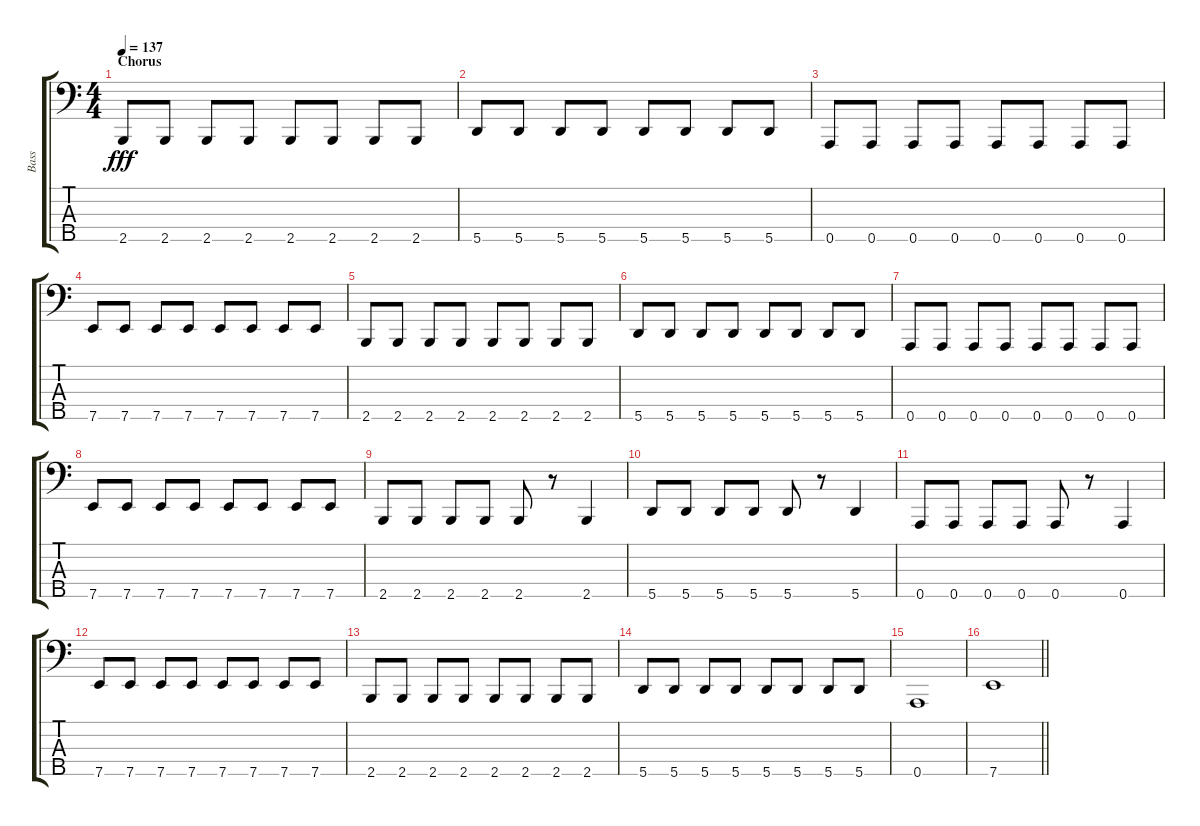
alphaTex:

\track ("Bass" "Bass") {instrument electricbassfinger}
\staff {score tabs}
\tuning (G2 D2 A1 E1 A0) {hide}
\ts (4 4)
\section ("" "Chorus")
\tempo 137
\clef f4
\ks c
2.5.8{dy fff} 2.5.8 2.5.8 2.5.8 2.5.8 2.5.8 2.5.8 2.5.8 |
5.5.8 5.5.8 5.5.8 5.5.8 5.5.8 5.5.8 5.5.8 5.5.8 |
0.5.8 0.5.8 0.5.8 0.5.8 0.5.8 0.5.8 0.5.8 0.5.8 |
7.5.8 7.5.8 7.5.8 7.5.8 7.5.8 7.5.8 7.5.8 7.5.8 |
2.5.8 2.5.8 2.5.8 2.5.8 2.5.8 2.5.8 2.5.8 2.5.8 |
5.5.8 5.5.8 5.5.8 5.5.8 5.5.8 5.5.8 5.5.8 5.5.8 |
0.5.8 0.5.8 0.5.8 0.5.8 0.5.8 0.5.8 0.5.8 0.5.8 |
7.5.8 7.5.8 7.5.8 7.5.8 7.5.8 7.5.8 7.5.8 7.5.8 |
2.5.8 2.5.8 2.5.8 2.5.8 2.5.8 r.8 2.5.4 |
5.5.8 5.5.8 5.5.8 5.5.8 5.5.8 r.8 5.5.4 |
0.5.8 0.5.8 0.5.8 0.5.8 0.5.8 r.8 0.5.4 |
7.5.8 7.5.8 7.5.8 7.5.8 7.5.8 7.5.8 7.5.8 7.5.8 |
2.5.8 2.5.8 2.5.8 2.5.8 2.5.8 2.5.8 2.5.8 2.5.8 |
5.5.8 5.5.8 5.5.8 5.5.8 5.5.8 5.5.8 5.5.8 5.5.8 |
0.5.1 |
\barLineRight lightlight
7.5.1
